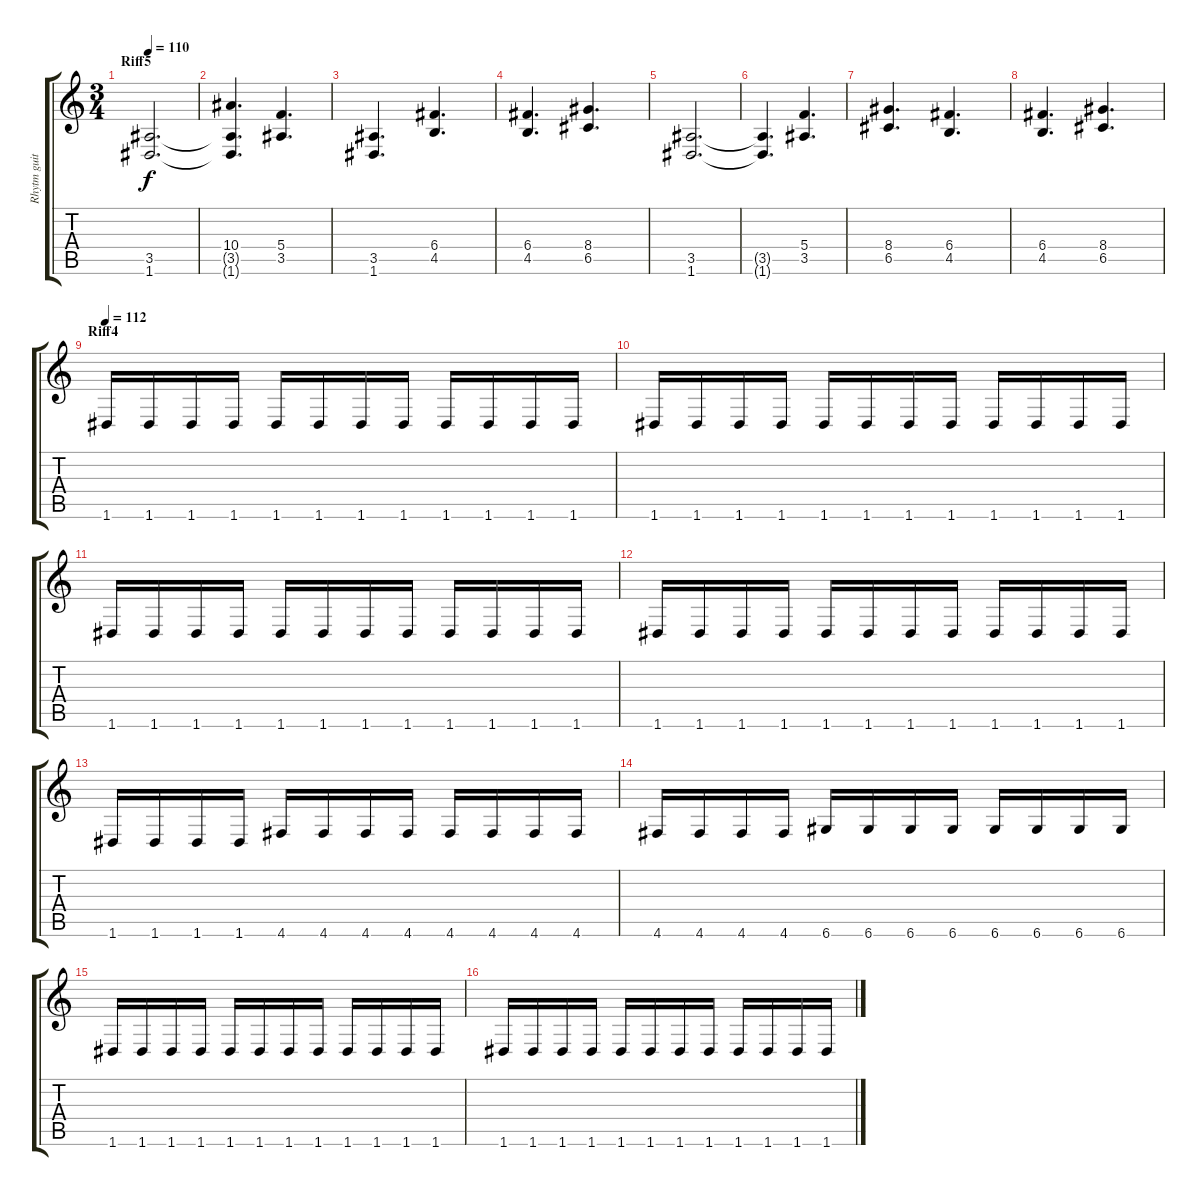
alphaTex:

\track ("Rhytm guitar" "Rhytm guit") {instrument distortionguitar}
\staff {score tabs}
\tuning (D4 A3 F3 C3 G2 D2) {hide}
\ts (3 4)
\section ("" "Riff5")
\tempo 110
\clef g2
\ks c
(3.5 1.6).2{d dy f} |
(10.4 3.5{t} 1.6{t}).4{d} (5.4 3.5).4{d} |
(3.5 1.6).4{d} (6.4 4.5).4{d} |
(6.4 4.5).4{d} (8.4 6.5).4{d} |
(3.5 1.6).2{d} |
(3.5{t} 1.6{t}).4{d} (5.4 3.5).4{d} |
(8.4 6.5).4{d} (6.4 4.5).4{d} |
(6.4 4.5).4{d} (8.4 6.5).4{d} |
\section ("" "Riff4")
\tempo 112
1.6.16 1.6.16 1.6.16 1.6.16 1.6.16 1.6.16 1.6.16 1.6.16 1.6.16 1.6.16 1.6.16 1.6.16 |
1.6.16 1.6.16 1.6.16 1.6.16 1.6.16 1.6.16 1.6.16 1.6.16 1.6.16 1.6.16 1.6.16 1.6.16 |
1.6.16 1.6.16 1.6.16 1.6.16 1.6.16 1.6.16 1.6.16 1.6.16 1.6.16 1.6.16 1.6.16 1.6.16 |
1.6.16 1.6.16 1.6.16 1.6.16 1.6.16 1.6.16 1.6.16 1.6.16 1.6.16 1.6.16 1.6.16 1.6.16 |
1.6.16 1.6.16 1.6.16 1.6.16 4.6.16 4.6.16 4.6.16 4.6.16 4.6.16 4.6.16 4.6.16 4.6.16 |
4.6.16 4.6.16 4.6.16 4.6.16 6.6.16 6.6.16 6.6.16 6.6.16 6.6.16 6.6.16 6.6.16 6.6.16 |
1.6.16 1.6.16 1.6.16 1.6.16 1.6.16 1.6.16 1.6.16 1.6.16 1.6.16 1.6.16 1.6.16 1.6.16 |
1.6.16 1.6.16 1.6.16 1.6.16 1.6.16 1.6.16 1.6.16 1.6.16 1.6.16 1.6.16 1.6.16 1.6.16
